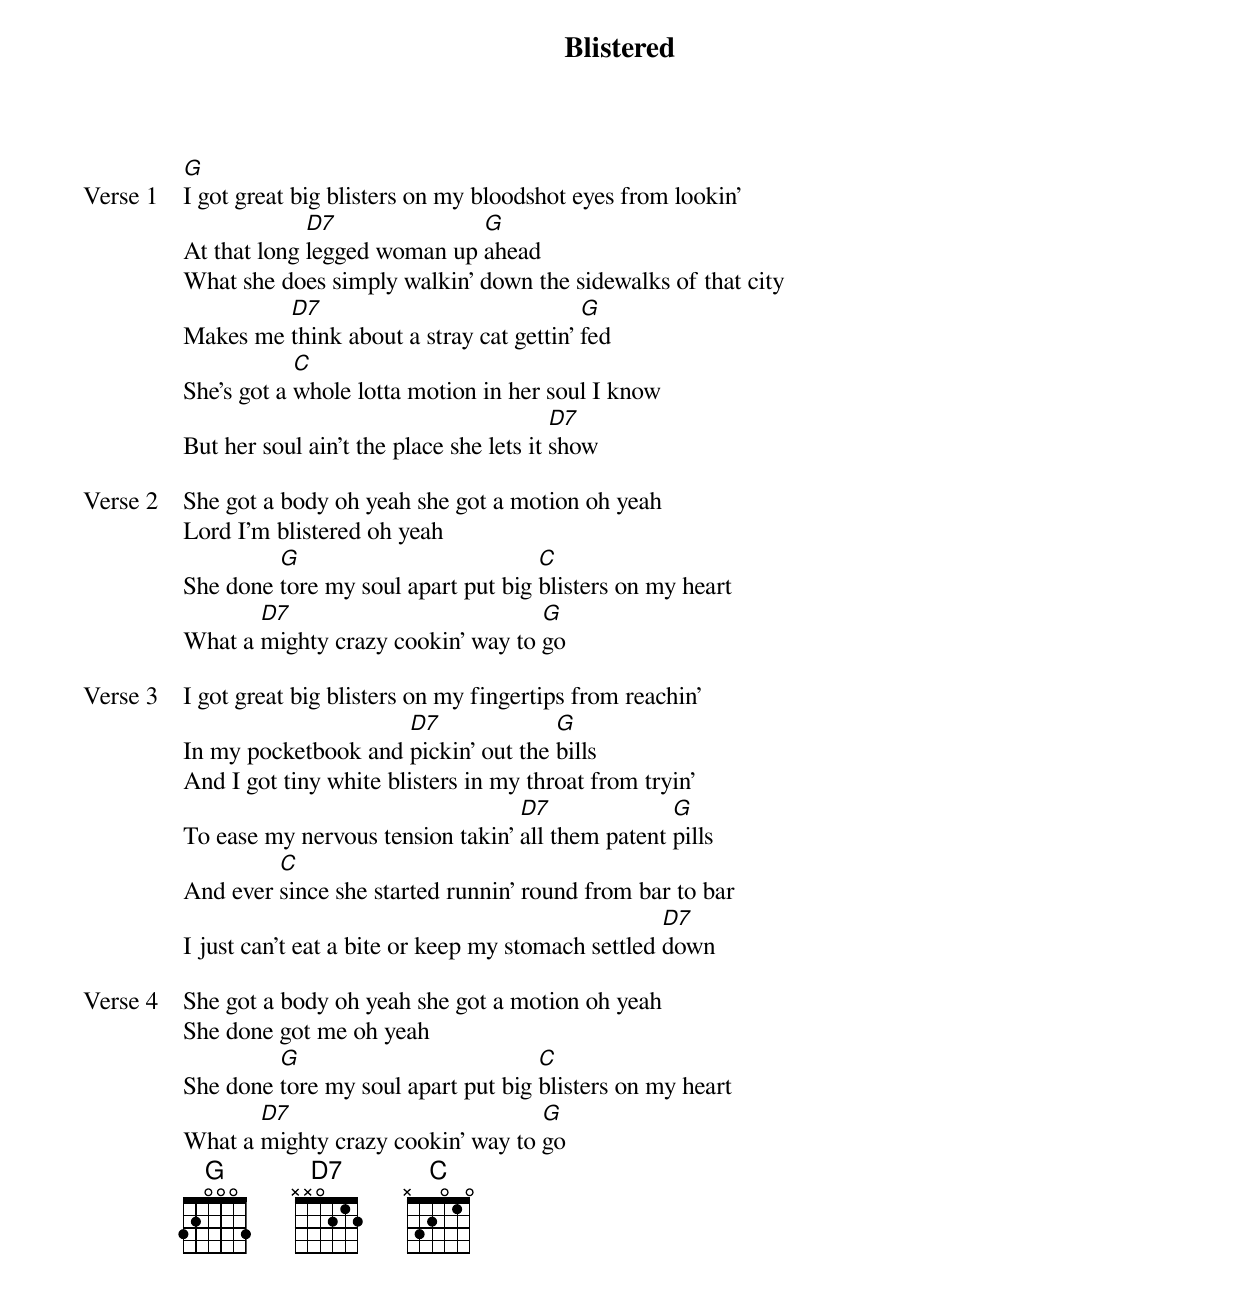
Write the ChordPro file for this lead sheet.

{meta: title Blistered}
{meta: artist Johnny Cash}
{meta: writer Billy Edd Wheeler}

{start_of_verse: Verse 1}
[G]I got great big blisters on my bloodshot eyes from lookin'
At that long [D7]legged woman up [G]ahead
What she does simply walkin' down the sidewalks of that city
Makes me [D7]think about a stray cat gettin' [G]fed
She's got a [C]whole lotta motion in her soul I know
But her soul ain't the place she lets it [D7]show
{end_of_verse}

{start_of_verse: Verse 2}
She got a body oh yeah she got a motion oh yeah
Lord I'm blistered oh yeah
She done [G]tore my soul apart put big [C]blisters on my heart
What a [D7]mighty crazy cookin' way to [G]go
{end_of_verse}

{start_of_verse: Verse 3}
I got great big blisters on my fingertips from reachin'
In my pocketbook and [D7]pickin' out the [G]bills
And I got tiny white blisters in my throat from tryin'
To ease my nervous tension takin' [D7]all them patent [G]pills
And ever [C]since she started runnin' round from bar to bar
I just can't eat a bite or keep my stomach settled [D7]down
{end_of_verse}

{start_of_verse: Verse 4}
She got a body oh yeah she got a motion oh yeah
She done got me oh yeah
She done [G]tore my soul apart put big [C]blisters on my heart
What a [D7]mighty crazy cookin' way to [G]go
{end_of_verse}
